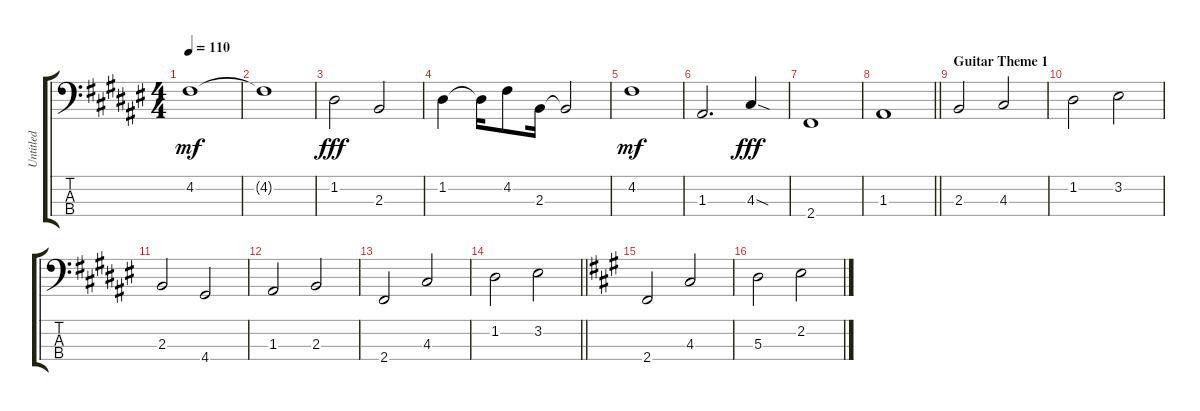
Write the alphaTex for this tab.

\track ("Untitled" "Untitled") {instrument electricbassfinger}
\staff {score tabs}
\tuning (G2 D2 A1 E1) {hide}
\ts (4 4)
\tempo 110
\clef f4
\ks f#
4.2.1{dy mf instrument electricbassfinger} |
\ks d#minor
4.2{t}.1 |
\ks f#
1.2.2{dy fff} 2.3.2 |
\ks d#minor
1.2.4 1.2{t}.16 4.2.8 2.3.16 2.3{t}.2 |
4.2.1{dy mf} |
\ks f#
1.3.2{d} 4.3{sod}.4{dy fff} |
\ks d#minor
2.4.1 |
\barLineRight lightlight
\ks f#
1.3.1 |
\section ("" "Guitar Theme 1")
\ks d#minor
2.3.2 4.3.2 |
1.2.2 3.2.2 |
\ks f#
2.3.2 4.4.2 |
\ks d#minor
1.3.2 2.3.2 |
2.4.2 4.3.2 |
\barLineRight lightlight
\ks f#
1.2.2 3.2.2 |
\ks a
2.4.2 4.3.2 |
5.3.2 2.2.2
